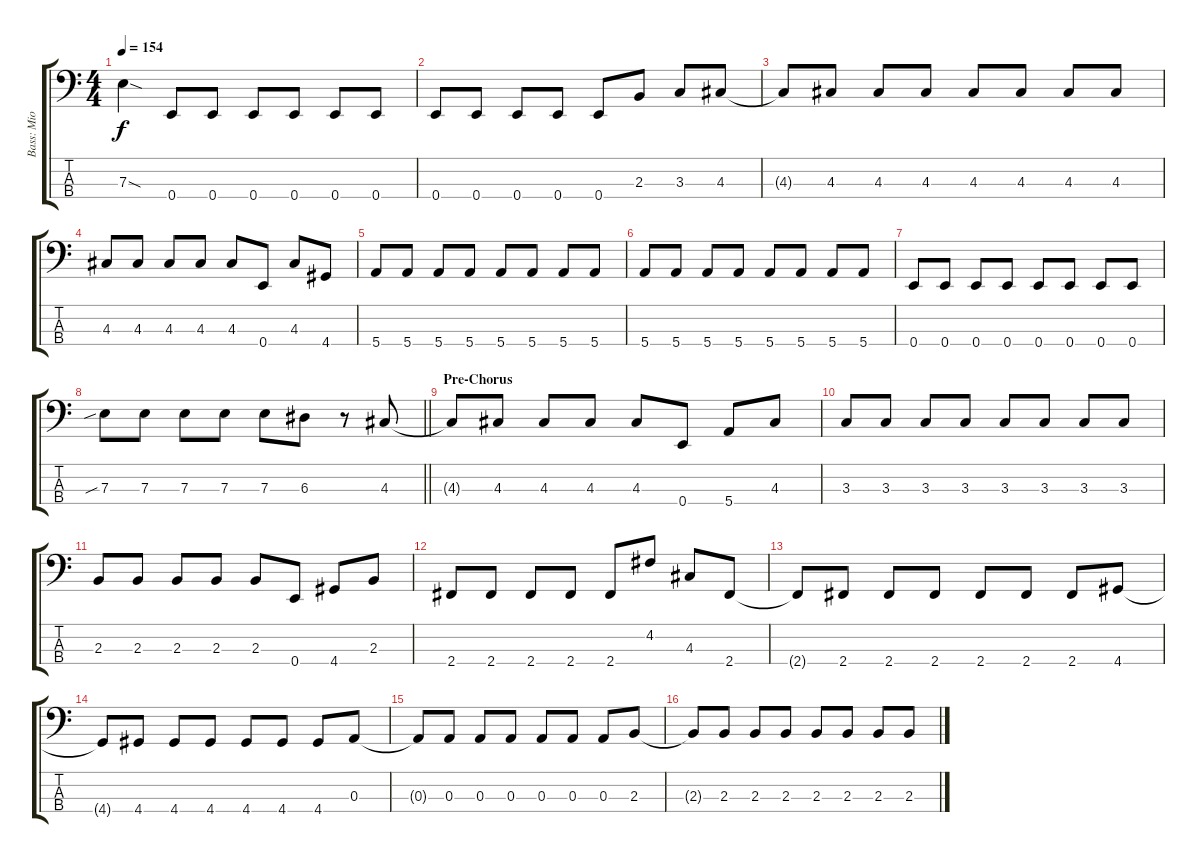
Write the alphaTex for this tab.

\track ("Bass: Mio Akiyama" "Bass: Mio ") {instrument electricbassfinger}
\staff {score tabs}
\tuning (G2 D2 A1 E1) {hide}
\ts (4 4)
\tempo 154
\clef f4
\ks c
7.3{sod t}.4{dy f} 0.4.8 0.4.8 0.4.8 0.4.8 0.4.8 0.4.8 |
0.4.8 0.4.8 0.4.8 0.4.8 0.4.8 2.3.8 3.3.8 4.3.8 |
4.3{t}.8 4.3.8 4.3.8 4.3.8 4.3.8 4.3.8 4.3.8 4.3.8 |
4.3.8 4.3.8 4.3.8 4.3.8 4.3.8 0.4.8 4.3.8 4.4.8 |
5.4.8 5.4.8 5.4.8 5.4.8 5.4.8 5.4.8 5.4.8 5.4.8 |
5.4.8 5.4.8 5.4.8 5.4.8 5.4.8 5.4.8 5.4.8 5.4.8 |
0.4.8 0.4.8 0.4.8 0.4.8 0.4.8 0.4.8 0.4.8 0.4.8 |
\barLineRight lightlight
7.3{sib}.8 7.3.8 7.3.8 7.3.8 7.3.8 6.3.8 r.8 4.3.8 |
\section ("" "Pre-Chorus")
4.3{t}.8 4.3.8 4.3.8 4.3.8 4.3.8 0.4.8 5.4.8 4.3.8 |
3.3.8 3.3.8 3.3.8 3.3.8 3.3.8 3.3.8 3.3.8 3.3.8 |
2.3.8 2.3.8 2.3.8 2.3.8 2.3.8 0.4.8 4.4.8 2.3.8 |
2.4.8 2.4.8 2.4.8 2.4.8 2.4.8 4.2.8 4.3.8 2.4.8 |
2.4{t}.8 2.4.8 2.4.8 2.4.8 2.4.8 2.4.8 2.4.8 4.4.8 |
4.4{t}.8 4.4.8 4.4.8 4.4.8 4.4.8 4.4.8 4.4.8 0.3.8 |
0.3{t}.8 0.3.8 0.3.8 0.3.8 0.3.8 0.3.8 0.3.8 2.3.8 |
2.3{t}.8 2.3.8 2.3.8 2.3.8 2.3.8 2.3.8 2.3.8 2.3.8
